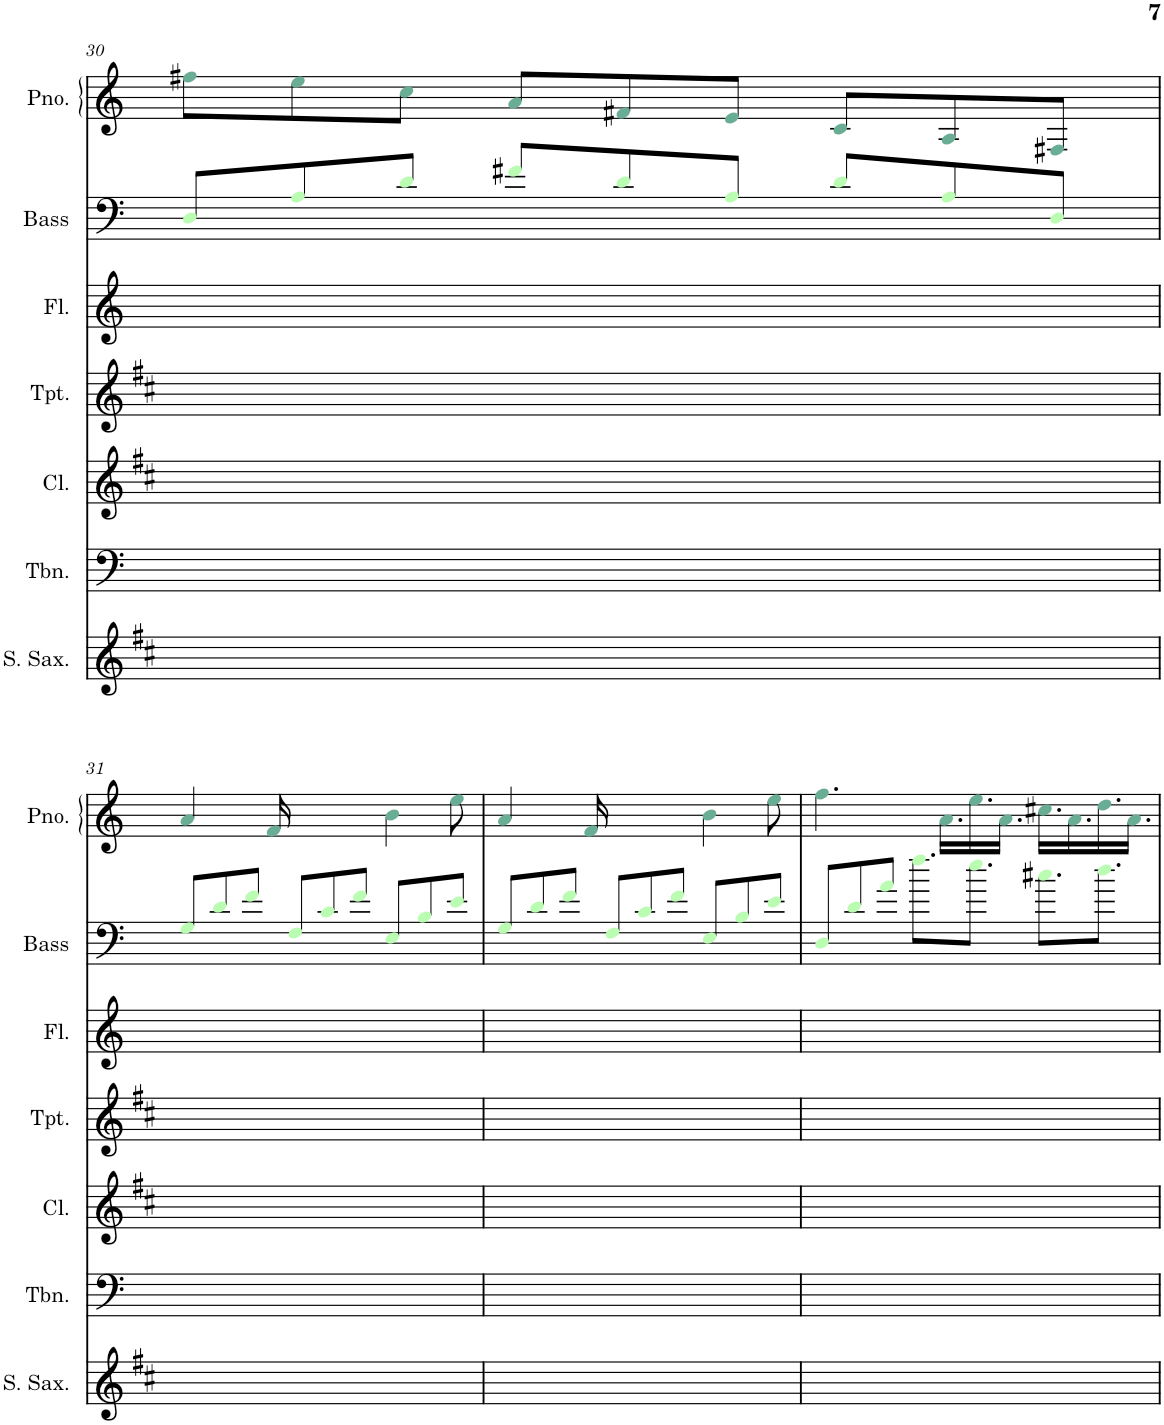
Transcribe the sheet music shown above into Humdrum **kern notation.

**kern	**kern	**kern	**kern	**kern	**kern	**kern
*part7	*part6	*part5	*part4	*part3	*part2	*part1
*staff7	*staff6	*staff5	*staff4	*staff3	*staff2	*staff1
*I"Soprano Saxophone	*I"Trombone	*I"Clarinet	*I"Trumpet	*I"Flute	*I"Acoustic Bass	*I"Piano
*I'S. Sax.	*I'Tbn.	*I'Cl.	*I'Tpt.	*I'Fl.	*I'Bass	*I'Pno.
!!LO:PB:g=z
*clefG2	*clefF4	*clefG2	*clefG2	*clefG2	*clefF4	*clefG2
*Trd1c2	*	*Trd1c2	*Trd1c2	*	*Trd7c12	*
*k[f#c#]	*k[]	*k[f#c#]	*k[f#c#]	*k[]	*k[]	*k[]
*M9/8	*M9/8	*M9/8	*M9/8	*M9/8	*M9/8	*M9/8
=30	=30	=30	=30	=30	=30	=30
1ryy	1ryy	1ryy	1ryy	1ryy	8Di/L	8ff#Xj\L
.	.	.	.	.	8Ai/	8eej\
.	.	.	.	.	8di/J	8ccj\J
.	.	.	.	.	8f#Xi/L	8aj/L
.	.	.	.	.	8di/	8f#Xj/
.	.	.	.	.	8Ai/J	8ej/J
.	.	.	.	.	8di/L	8cj/L
.	.	.	.	.	8Ai/	8Aj/
8ryy	8ryy	8ryy	8ryy	8ryy	8Di/J	8F#Xj/J
!!LO:LB:g=z
=31	=31	=31	=31	=31	=31	=31
1ryy	1ryy	1ryy	1ryy	1ryy	8Gi/L	4aj/
.	.	.	.	.	8di/	.
.	.	.	.	.	8fi/J	16ryy
.	.	.	.	.	.	16fj/
.	.	.	.	.	8Fi/L	4.ryy
.	.	.	.	.	8ci/	.
.	.	.	.	.	8fi/J	.
.	.	.	.	.	8Ei/L	4bj\
.	.	.	.	.	8Bi/	.
8ryy	8ryy	8ryy	8ryy	8ryy	8ei/J	8eej\
=32	=32	=32	=32	=32	=32	=32
1ryy	1ryy	1ryy	1ryy	1ryy	8Gi/L	4aj/
.	.	.	.	.	8di/	.
.	.	.	.	.	8fi/J	16ryy
.	.	.	.	.	.	16fj/
.	.	.	.	.	8Fi/L	4.ryy
.	.	.	.	.	8ci/	.
.	.	.	.	.	8fi/J	.
.	.	.	.	.	8Ei/L	4bj\
.	.	.	.	.	8Bi/	.
8ryy	8ryy	8ryy	8ryy	8ryy	8ei/J	8eej\
=33	=33	=33	=33	=33	=33	=33
1ryy	1ryy	1ryy	1ryy	1ryy	8Di/L	4.ffj\
.	.	.	.	.	8di/	.
.	.	.	.	.	8ai/J	.
.	.	.	.	.	8.ffi\L	16.ryy
.	.	.	.	.	.	16.aj\LL
.	.	.	.	.	8.eei\J	16.eej\
.	.	.	.	.	.	16.aj\JJ
.	.	.	.	.	8.cc#Xi\L	16.cc#Xj\LL
.	.	.	.	.	.	16.aj\
.	.	.	.	.	8.ddi\J	16.ddj\
8ryy	8ryy	8ryy	8ryy	8ryy	.	.
.	.	.	.	.	.	16.aj\JJ
=	=	=	=	=	=	=
*-	*-	*-	*-	*-	*-	*-
